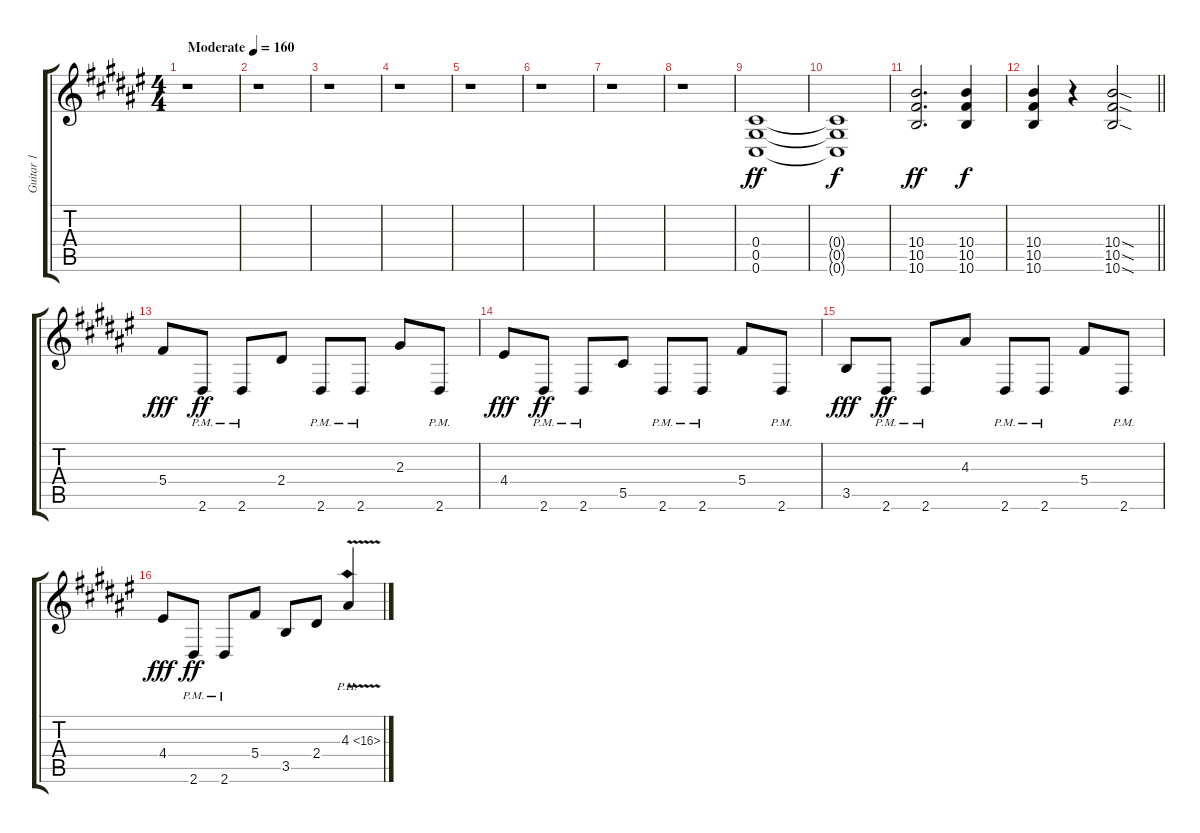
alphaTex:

\track ("Guitar 1" "Guitar 1") {instrument distortionguitar}
\staff {score tabs}
\tuning (Eb4 Bb3 Gb3 Db3 Ab2 Db2) {hide}
\ts (4 4)
\tempo (160 "Moderate")
\clef g2
\ks d#minor
r.1{dy ff instrument distortionguitar} |
r.1 |
r.1 |
r.1 |
r.1 |
r.1 |
r.1 |
r.1 |
(0.4 0.5 0.6).1 |
(0.4{t} 0.5{t} 0.6{t}).1{dy f} |
(10.4 10.5 10.6).2{d dy ff} (10.4 10.5 10.6).4{dy f} |
\barLineRight lightlight
(10.4 10.5 10.6).4 r.4 (10.4{sod} 10.5{sod} 10.6{sod}).2 |
5.4.8{dy fff} 2.6{pm}.8{dy ff} 2.6{pm}.8 2.4.8 2.6{pm}.8 2.6{pm}.8 2.3.8 2.6{pm}.8 |
4.4.8{dy fff} 2.6{pm}.8{dy ff} 2.6{pm}.8 5.5.8 2.6{pm}.8 2.6{pm}.8 5.4.8 2.6{pm}.8 |
3.5.8{dy fff} 2.6{pm}.8{dy ff} 2.6{pm}.8 4.3.8 2.6{pm}.8 2.6{pm}.8 5.4.8 2.6{pm}.8 |
4.4.8{dy fff} 2.6{pm}.8{dy ff} 2.6{pm}.8 5.4.8 3.5.8 2.4.8 4.3{ph 12 v}.4
